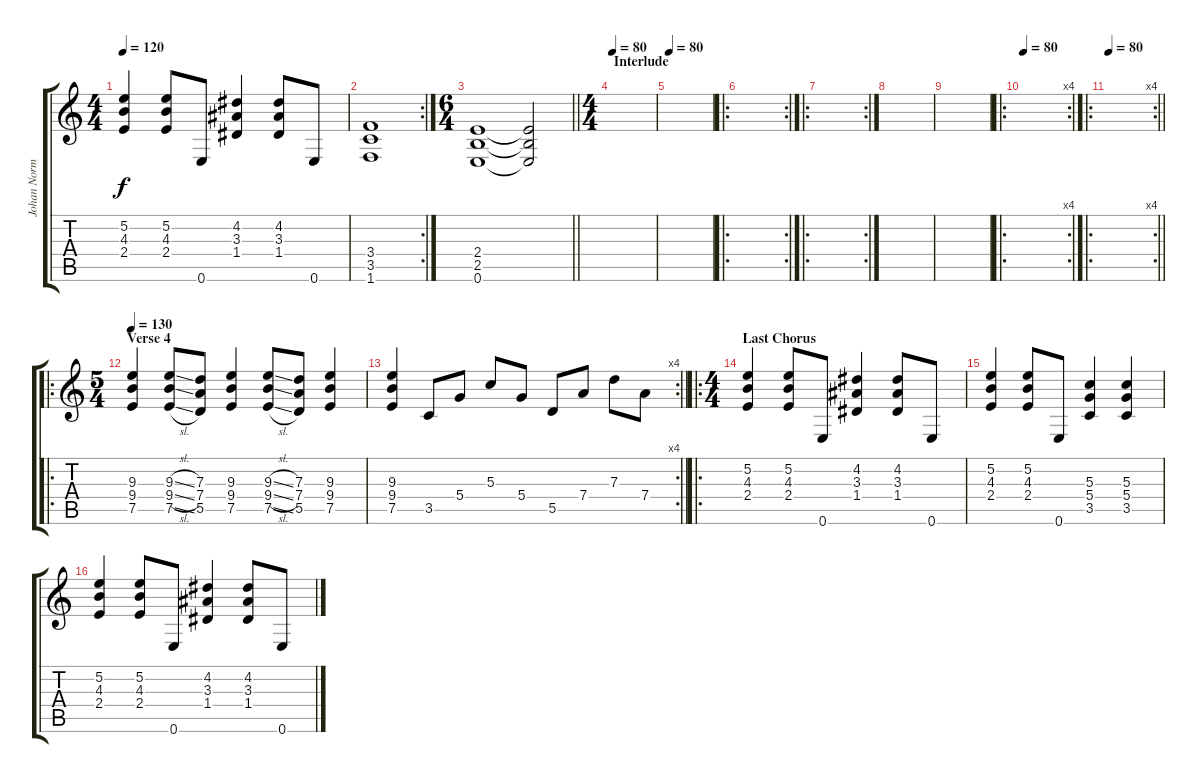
\track ("Johan Norman" "Johan Norm") {instrument overdrivenguitar}
\staff {score tabs}
\tuning (E4 B3 G3 D3 A2 E2) {hide}
\ts (4 4)
\tempo 120
\clef g2
\ks c
(5.2 4.3 2.4).4{dy f} (5.2 4.3 2.4).8 0.6.8 (4.2 3.3 1.4).4 (4.2 3.3 1.4).8 0.6.8 |
\rc 2
(3.4 3.5 1.6).1 |
\ts (6 4)
\barLineRight lightlight
(2.4 2.5 0.6).1 (2.4{t} 2.5{t} 0.6{t}).2 |
\ts (4 4)
\section ("" "Interlude")
\tempo 80
|
\tempo 80
|
\ro
\rc 2
|
\ro
\rc 2
|
|
|
\ro
\rc 4
\tempo 80
|
\ro
\rc 4
\tempo 80
\barLineRight lightlight
|
\ro
\ts (5 4)
\section ("" "Verse 4")
\tempo 130
(9.3 9.4 7.5).4 (9.3{sl} 9.4{sl} 7.5{sl}).8 (7.3 7.4 5.5).8 (9.3 9.4 7.5).4 (9.3{sl} 9.4{sl} 7.5{sl}).8 (7.3 7.4 5.5).8 (9.3 9.4 7.5).4 |
\rc 4
\barLineRight lightlight
(9.3 9.4 7.5).4 3.5.8 5.4.8 5.3.8 5.4.8 5.5.8 7.4.8 7.3.8 7.4.8 |
\ro
\ts (4 4)
\section ("" "Last Chorus")
(5.2 4.3 2.4).4 (5.2 4.3 2.4).8 0.6.8 (4.2 3.3 1.4).4 (4.2 3.3 1.4).8 0.6.8 |
(5.2 4.3 2.4).4 (5.2 4.3 2.4).8 0.6.8 (5.3 5.4 3.5).4 (5.3 5.4 3.5).4 |
(5.2 4.3 2.4).4 (5.2 4.3 2.4).8 0.6.8 (4.2 3.3 1.4).4 (4.2 3.3 1.4).8 0.6.8
